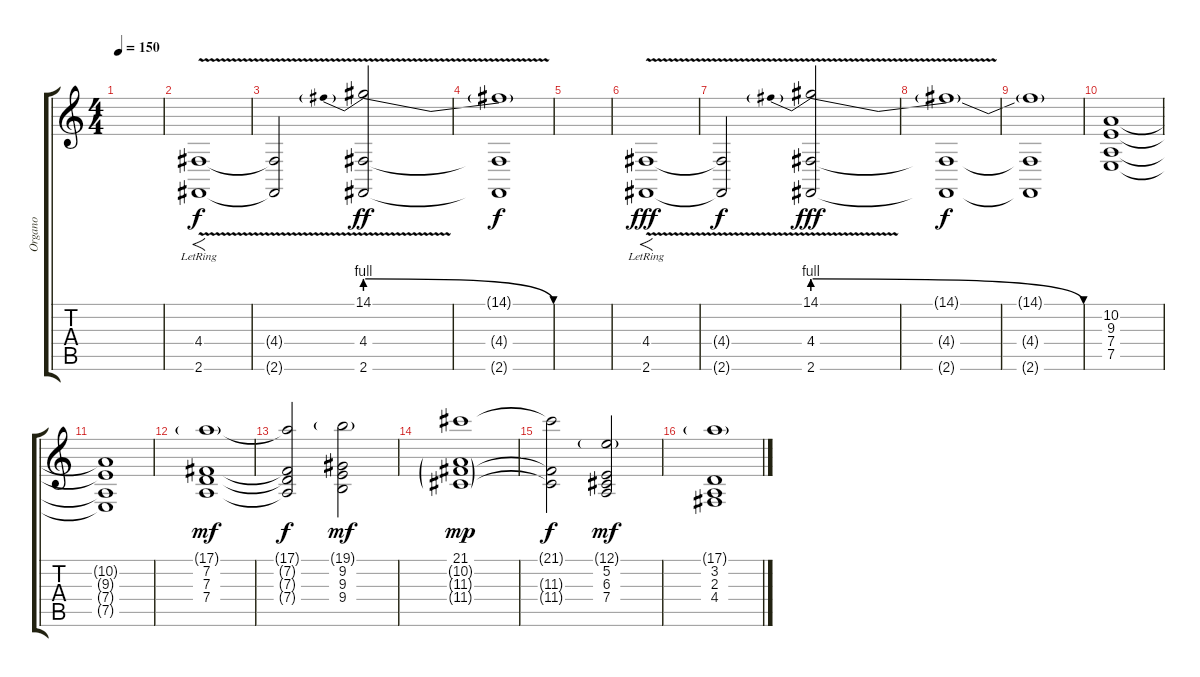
\track ("Organo" "Organo") {instrument pad3polysynth}
\staff {score tabs}
\tuning (E4 B3 G3 D3 A2 E2) {hide}
\ts (4 4)
\tempo 150
\clef g2
\ks c
|
(4.4{v lr} 2.6).1{f} |
(4.4{t} 2.6{t}).2{dy f} (14.1{be (prebendrelease 0 4 60 0) v} 4.4 2.6).2{dy ff} |
(14.1{t} 4.4{t} 2.6{t}).1{dy f} |
|
(4.4{v lr} 2.6).1{f dy fff} |
(4.4{t} 2.6{t}).2{dy f} (14.1{be (prebendrelease 0 4 60 0) v} 4.4 2.6).2{dy fff} |
(14.1{t} 4.4{t} 2.6{t}).1{dy f} |
(14.1{t} 4.4{t} 2.6{t}).1 |
(10.2 9.3 7.4 7.5).1 |
(10.2{t} 9.3{t} 7.4{t} 7.5{t}).1 |
(17.1{g} 7.2 7.3 7.4).1{dy mf} |
(17.1{t} 7.2{t} 7.3{t} 7.4{t}).2{dy f} (19.1{g} 9.2 9.3 9.4).2{dy mf} |
(21.1 10.2{g} 11.3{g} 11.4{g}).1{dy mp} |
(21.1{t} 11.3{t} 11.4{t}).2{dy f} (12.1{g} 5.2 6.3 7.4).2{dy mf} |
(17.1{g} 3.2 2.3 4.4).1
